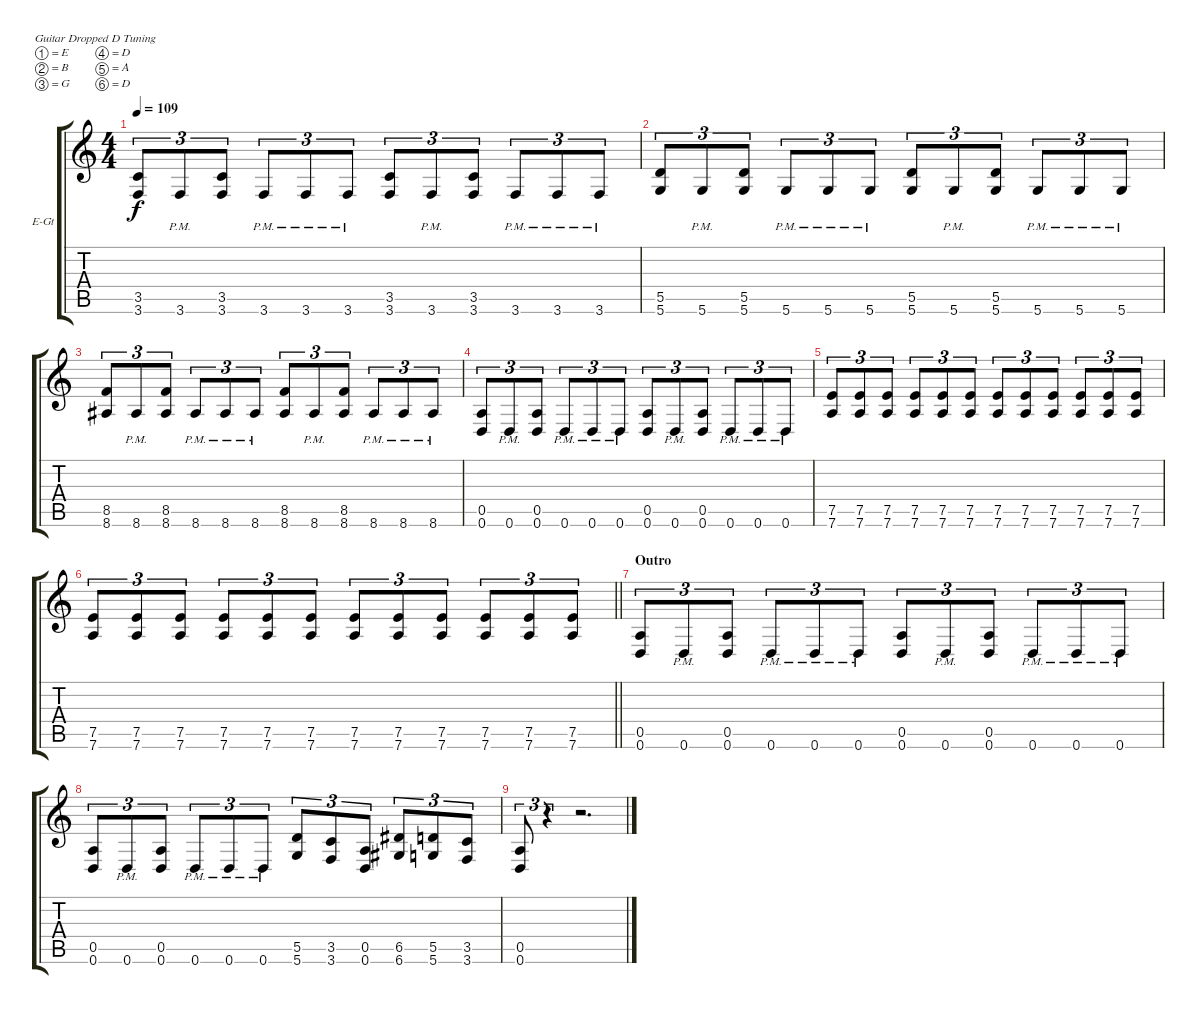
\bracketExtendMode groupsimilarinstruments
\firstSystemTrackNameOrientation horizontal
\otherSystemsTrackNameOrientation horizontal
\track ("Guitar 1" "E-Gt") {instrument distortionguitar}
\staff {score tabs}
\tuning (E4 B3 G3 D3 A2 D2)
\ts (4 4)
\tempo 109
\clef g2
\ks c
(3.5 3.6).8{tu (3 2) dy f} 3.6{pm}.8{tu (3 2)} (3.5 3.6).8{tu (3 2)} 3.6{pm}.8{tu (3 2)} 3.6{pm}.8{tu (3 2)} 3.6{pm}.8{tu (3 2)} (3.5 3.6).8{tu (3 2)} 3.6{pm}.8{tu (3 2)} (3.5 3.6).8{tu (3 2)} 3.6{pm}.8{tu (3 2)} 3.6{pm}.8{tu (3 2)} 3.6{pm}.8{tu (3 2)} |
(5.5 5.6).8{tu (3 2)} 5.6{pm}.8{tu (3 2)} (5.5 5.6).8{tu (3 2)} 5.6{pm}.8{tu (3 2)} 5.6{pm}.8{tu (3 2)} 5.6{pm}.8{tu (3 2)} (5.5 5.6).8{tu (3 2)} 5.6{pm}.8{tu (3 2)} (5.5 5.6).8{tu (3 2)} 5.6{pm}.8{tu (3 2)} 5.6{pm}.8{tu (3 2)} 5.6{pm}.8{tu (3 2)} |
(8.5 8.6).8{tu (3 2)} 8.6{pm}.8{tu (3 2)} (8.5 8.6).8{tu (3 2)} 8.6{pm}.8{tu (3 2)} 8.6{pm}.8{tu (3 2)} 8.6{pm}.8{tu (3 2)} (8.5 8.6).8{tu (3 2)} 8.6{pm}.8{tu (3 2)} (8.5 8.6).8{tu (3 2)} 8.6{pm}.8{tu (3 2)} 8.6{pm}.8{tu (3 2)} 8.6{pm}.8{tu (3 2)} |
(0.5 0.6).8{tu (3 2)} 0.6{pm}.8{tu (3 2)} (0.5 0.6).8{tu (3 2)} 0.6{pm}.8{tu (3 2)} 0.6{pm}.8{tu (3 2)} 0.6{pm}.8{tu (3 2)} (0.5 0.6).8{tu (3 2)} 0.6{pm}.8{tu (3 2)} (0.5 0.6).8{tu (3 2)} 0.6{pm}.8{tu (3 2)} 0.6{pm}.8{tu (3 2)} 0.6{pm}.8{tu (3 2)} |
(7.5 7.6).8{tu (3 2)} (7.5 7.6).8{tu (3 2)} (7.5 7.6).8{tu (3 2)} (7.5 7.6).8{tu (3 2)} (7.5 7.6).8{tu (3 2)} (7.5 7.6).8{tu (3 2)} (7.5 7.6).8{tu (3 2)} (7.5 7.6).8{tu (3 2)} (7.5 7.6).8{tu (3 2)} (7.5 7.6).8{tu (3 2)} (7.5 7.6).8{tu (3 2)} (7.5 7.6).8{tu (3 2)} |
\barLineRight lightlight
(7.5 7.6).8{tu (3 2)} (7.5 7.6).8{tu (3 2)} (7.5 7.6).8{tu (3 2)} (7.5 7.6).8{tu (3 2)} (7.5 7.6).8{tu (3 2)} (7.5 7.6).8{tu (3 2)} (7.5 7.6).8{tu (3 2)} (7.5 7.6).8{tu (3 2)} (7.5 7.6).8{tu (3 2)} (7.5 7.6).8{tu (3 2)} (7.5 7.6).8{tu (3 2)} (7.5 7.6).8{tu (3 2)} |
\section ("" "Outro")
(0.5 0.6).8{tu (3 2)} 0.6{pm}.8{tu (3 2)} (0.5 0.6).8{tu (3 2)} 0.6{pm}.8{tu (3 2)} 0.6{pm}.8{tu (3 2)} 0.6{pm}.8{tu (3 2)} (0.5 0.6).8{tu (3 2)} 0.6{pm}.8{tu (3 2)} (0.5 0.6).8{tu (3 2)} 0.6{pm}.8{tu (3 2)} 0.6{pm}.8{tu (3 2)} 0.6{pm}.8{tu (3 2)} |
(0.5 0.6).8{tu (3 2)} 0.6{pm}.8{tu (3 2)} (0.5 0.6).8{tu (3 2)} 0.6{pm}.8{tu (3 2)} 0.6{pm}.8{tu (3 2)} 0.6{pm}.8{tu (3 2)} (5.5 5.6).8{tu (3 2)} (3.5 3.6).8{tu (3 2)} (0.5 0.6).8{tu (3 2)} (6.5 6.6).8{tu (3 2)} (5.5 5.6).8{tu (3 2)} (3.5 3.6).8{tu (3 2)} |
(0.5 0.6).8{tu (3 2)} r.4{tu (3 2)} r.2{d}
